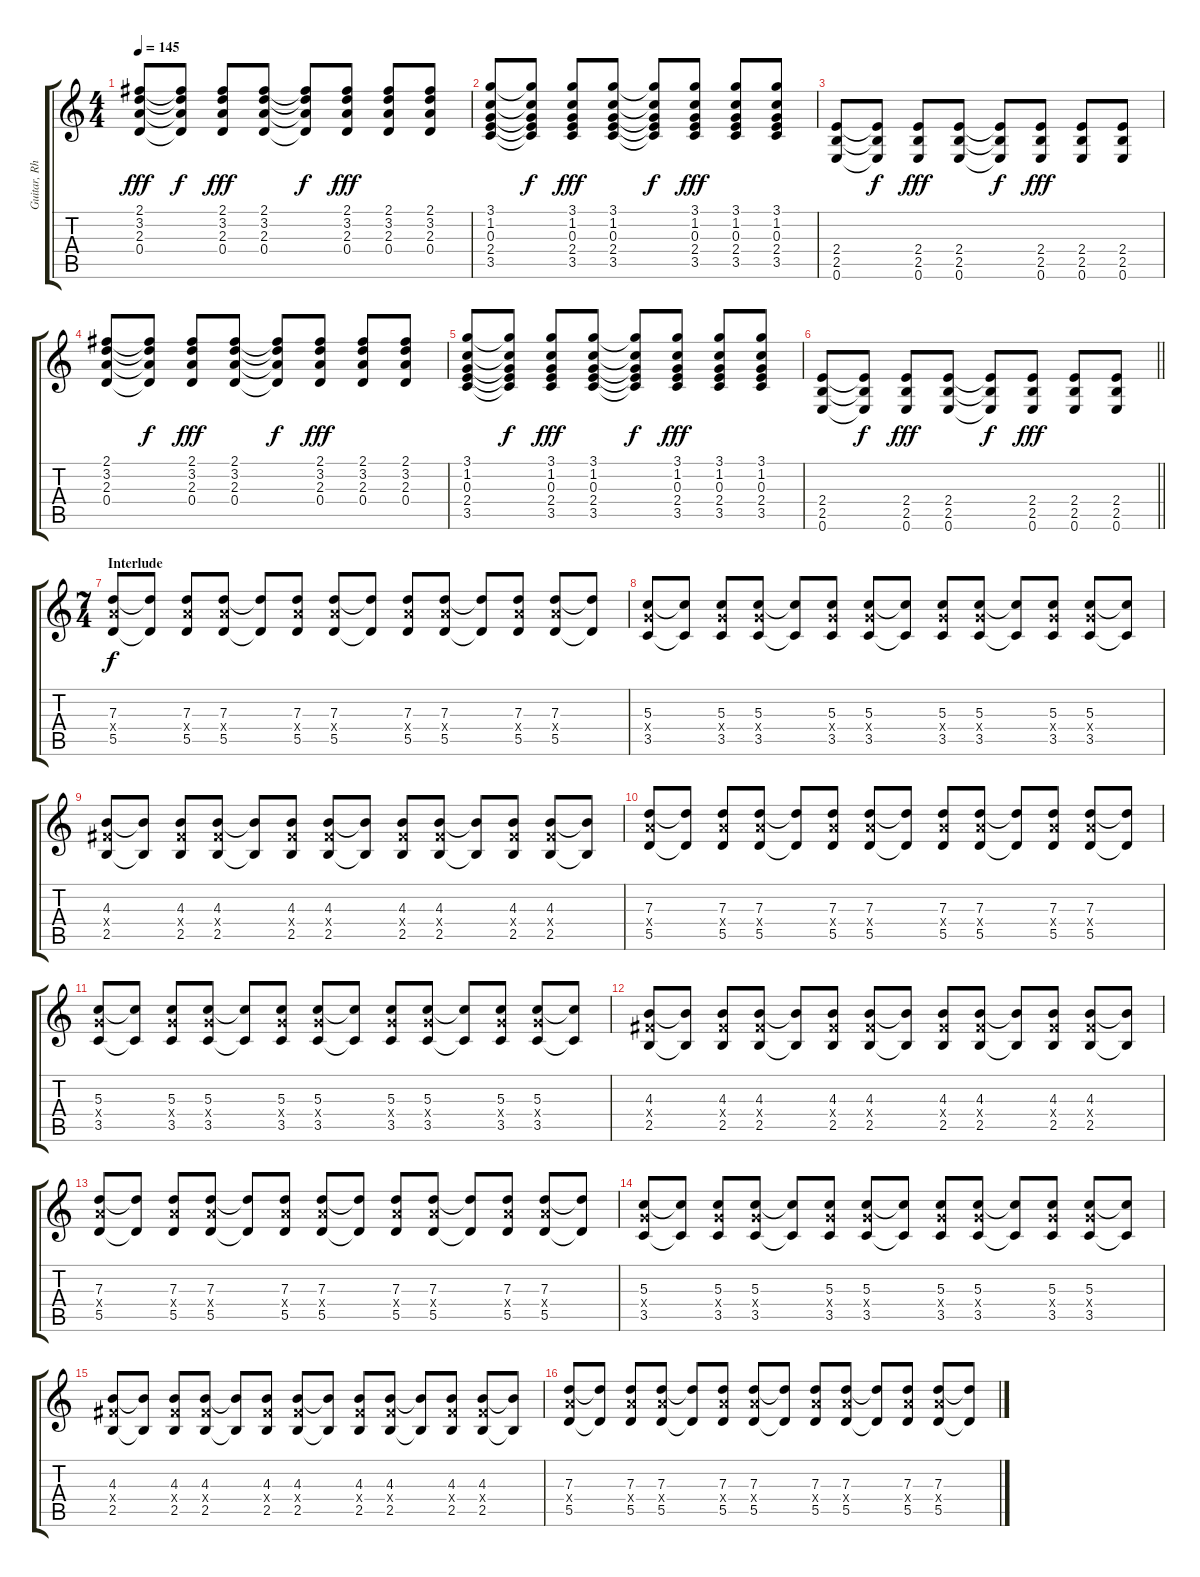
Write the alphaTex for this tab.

\track ("Guitar, Rhythm" "Guitar, Rh") {instrument overdrivenguitar}
\staff {score tabs}
\tuning (E4 B3 G3 D3 A2 E2) {hide}
\ts (4 4)
\tempo 145
\clef g2
\ks c
(2.1 3.2 2.3 0.4).8{dy fff} (2.1{t} 3.2{t} 2.3{t} 0.4{t}).8{dy f} (2.1 3.2 2.3 0.4).8{dy fff} (2.1 3.2 2.3 0.4).8 (2.1{t} 3.2{t} 2.3{t} 0.4{t}).8{dy f} (2.1 3.2 2.3 0.4).8{dy fff} (2.1 3.2 2.3 0.4).8 (2.1 3.2 2.3 0.4).8 |
(3.1 1.2 0.3 2.4 3.5).8 (3.1{t} 1.2{t} 0.3{t} 2.4{t} 3.5{t}).8{dy f} (3.1 1.2 0.3 2.4 3.5).8{dy fff} (3.1 1.2 0.3 2.4 3.5).8 (3.1{t} 1.2{t} 0.3{t} 2.4{t} 3.5{t}).8{dy f} (3.1 1.2 0.3 2.4 3.5).8{dy fff} (3.1 1.2 0.3 2.4 3.5).8 (3.1 1.2 0.3 2.4 3.5).8 |
(2.4 2.5 0.6).8 (2.4{t} 2.5{t} 0.6{t}).8{dy f} (2.4 2.5 0.6).8{dy fff} (2.4 2.5 0.6).8 (2.4{t} 2.5{t} 0.6{t}).8{dy f} (2.4 2.5 0.6).8{dy fff} (2.4 2.5 0.6).8 (2.4 2.5 0.6).8 |
(2.1 3.2 2.3 0.4).8 (2.1{t} 3.2{t} 2.3{t} 0.4{t}).8{dy f} (2.1 3.2 2.3 0.4).8{dy fff} (2.1 3.2 2.3 0.4).8 (2.1{t} 3.2{t} 2.3{t} 0.4{t}).8{dy f} (2.1 3.2 2.3 0.4).8{dy fff} (2.1 3.2 2.3 0.4).8 (2.1 3.2 2.3 0.4).8 |
(3.1 1.2 0.3 2.4 3.5).8 (3.1{t} 1.2{t} 0.3{t} 2.4{t} 3.5{t}).8{dy f} (3.1 1.2 0.3 2.4 3.5).8{dy fff} (3.1 1.2 0.3 2.4 3.5).8 (3.1{t} 1.2{t} 0.3{t} 2.4{t} 3.5{t}).8{dy f} (3.1 1.2 0.3 2.4 3.5).8{dy fff} (3.1 1.2 0.3 2.4 3.5).8 (3.1 1.2 0.3 2.4 3.5).8 |
\barLineRight lightlight
(2.4 2.5 0.6).8 (2.4{t} 2.5{t} 0.6{t}).8{dy f} (2.4 2.5 0.6).8{dy fff} (2.4 2.5 0.6).8 (2.4{t} 2.5{t} 0.6{t}).8{dy f} (2.4 2.5 0.6).8{dy fff} (2.4 2.5 0.6).8 (2.4 2.5 0.6).8 |
\ts (7 4)
\section ("" "Interlude")
(7.3 7.4{x} 5.5).8{dy f instrument overdrivenguitar} (7.3{t} 5.5{t}).8 (7.3 7.4{x} 5.5).8 (7.3 7.4{x} 5.5).8 (7.3{t} 5.5{t}).8 (7.3 7.4{x} 5.5).8 (7.3 7.4{x} 5.5).8 (7.3{t} 5.5{t}).8 (7.3 7.4{x} 5.5).8 (7.3 7.4{x} 5.5).8 (7.3{t} 5.5{t}).8 (7.3 7.4{x} 5.5).8 (7.3 7.4{x} 5.5).8 (7.3{t} 5.5{t}).8 |
(5.3 5.4{x} 3.5).8 (5.3{t} 3.5{t}).8 (5.3 5.4{x} 3.5).8 (5.3 5.4{x} 3.5).8 (5.3{t} 3.5{t}).8 (5.3 5.4{x} 3.5).8 (5.3 5.4{x} 3.5).8 (5.3{t} 3.5{t}).8 (5.3 5.4{x} 3.5).8 (5.3 5.4{x} 3.5).8 (5.3{t} 3.5{t}).8 (5.3 5.4{x} 3.5).8 (5.3 5.4{x} 3.5).8 (5.3{t} 3.5{t}).8 |
(4.3 4.4{x} 2.5).8 (4.3{t} 2.5{t}).8 (4.3 4.4{x} 2.5).8 (4.3 4.4{x} 2.5).8 (4.3{t} 2.5{t}).8 (4.3 4.4{x} 2.5).8 (4.3 4.4{x} 2.5).8 (4.3{t} 2.5{t}).8 (4.3 4.4{x} 2.5).8 (4.3 4.4{x} 2.5).8 (4.3{t} 2.5{t}).8 (4.3 4.4{x} 2.5).8 (4.3 4.4{x} 2.5).8 (4.3{t} 2.5{t}).8 |
(7.3 7.4{x} 5.5).8 (7.3{t} 5.5{t}).8 (7.3 7.4{x} 5.5).8 (7.3 7.4{x} 5.5).8 (7.3{t} 5.5{t}).8 (7.3 7.4{x} 5.5).8 (7.3 7.4{x} 5.5).8 (7.3{t} 5.5{t}).8 (7.3 7.4{x} 5.5).8 (7.3 7.4{x} 5.5).8 (7.3{t} 5.5{t}).8 (7.3 7.4{x} 5.5).8 (7.3 7.4{x} 5.5).8 (7.3{t} 5.5{t}).8 |
(5.3 5.4{x} 3.5).8 (5.3{t} 3.5{t}).8 (5.3 5.4{x} 3.5).8 (5.3 5.4{x} 3.5).8 (5.3{t} 3.5{t}).8 (5.3 5.4{x} 3.5).8 (5.3 5.4{x} 3.5).8 (5.3{t} 3.5{t}).8 (5.3 5.4{x} 3.5).8 (5.3 5.4{x} 3.5).8 (5.3{t} 3.5{t}).8 (5.3 5.4{x} 3.5).8 (5.3 5.4{x} 3.5).8 (5.3{t} 3.5{t}).8 |
(4.3 4.4{x} 2.5).8 (4.3{t} 2.5{t}).8 (4.3 4.4{x} 2.5).8 (4.3 4.4{x} 2.5).8 (4.3{t} 2.5{t}).8 (4.3 4.4{x} 2.5).8 (4.3 4.4{x} 2.5).8 (4.3{t} 2.5{t}).8 (4.3 4.4{x} 2.5).8 (4.3 4.4{x} 2.5).8 (4.3{t} 2.5{t}).8 (4.3 4.4{x} 2.5).8 (4.3 4.4{x} 2.5).8 (4.3{t} 2.5{t}).8 |
(7.3 7.4{x} 5.5).8 (7.3{t} 5.5{t}).8 (7.3 7.4{x} 5.5).8 (7.3 7.4{x} 5.5).8 (7.3{t} 5.5{t}).8 (7.3 7.4{x} 5.5).8 (7.3 7.4{x} 5.5).8 (7.3{t} 5.5{t}).8 (7.3 7.4{x} 5.5).8 (7.3 7.4{x} 5.5).8 (7.3{t} 5.5{t}).8 (7.3 7.4{x} 5.5).8 (7.3 7.4{x} 5.5).8 (7.3{t} 5.5{t}).8 |
(5.3 5.4{x} 3.5).8 (5.3{t} 3.5{t}).8 (5.3 5.4{x} 3.5).8 (5.3 5.4{x} 3.5).8 (5.3{t} 3.5{t}).8 (5.3 5.4{x} 3.5).8 (5.3 5.4{x} 3.5).8 (5.3{t} 3.5{t}).8 (5.3 5.4{x} 3.5).8 (5.3 5.4{x} 3.5).8 (5.3{t} 3.5{t}).8 (5.3 5.4{x} 3.5).8 (5.3 5.4{x} 3.5).8 (5.3{t} 3.5{t}).8 |
(4.3 4.4{x} 2.5).8 (4.3{t} 2.5{t}).8 (4.3 4.4{x} 2.5).8 (4.3 4.4{x} 2.5).8 (4.3{t} 2.5{t}).8 (4.3 4.4{x} 2.5).8 (4.3 4.4{x} 2.5).8 (4.3{t} 2.5{t}).8 (4.3 4.4{x} 2.5).8 (4.3 4.4{x} 2.5).8 (4.3{t} 2.5{t}).8 (4.3 4.4{x} 2.5).8 (4.3 4.4{x} 2.5).8 (4.3{t} 2.5{t}).8 |
(7.3 7.4{x} 5.5).8 (7.3{t} 5.5{t}).8 (7.3 7.4{x} 5.5).8 (7.3 7.4{x} 5.5).8 (7.3{t} 5.5{t}).8 (7.3 7.4{x} 5.5).8 (7.3 7.4{x} 5.5).8 (7.3{t} 5.5{t}).8 (7.3 7.4{x} 5.5).8 (7.3 7.4{x} 5.5).8 (7.3{t} 5.5{t}).8 (7.3 7.4{x} 5.5).8 (7.3 7.4{x} 5.5).8 (7.3{t} 5.5{t}).8
